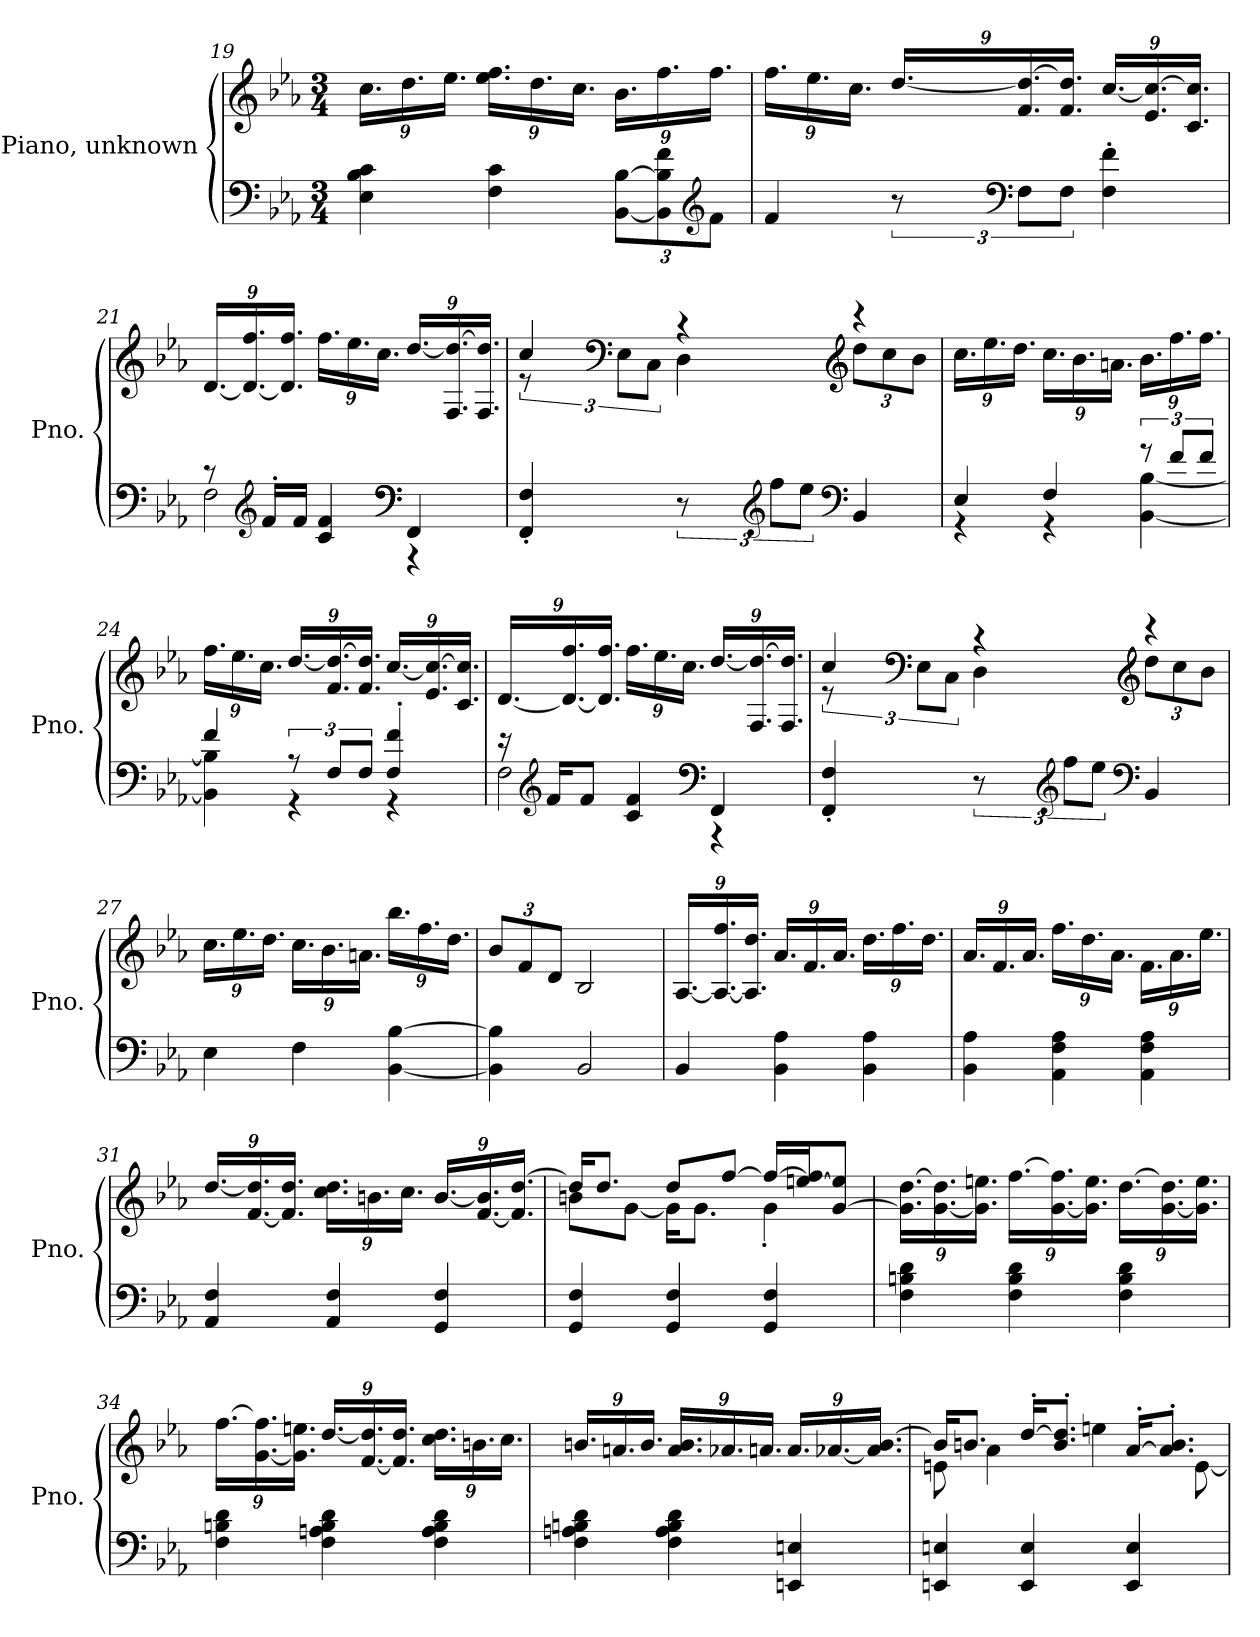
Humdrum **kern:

**kern	**kern
*part1	*part1
*staff2	*staff1
*I"Piano, unknown	*
*I'Pno.	*
!!LO:LB:g=z
*clefF4	*clefG2
*k[b-e-a-]	*k[b-e-a-]
*M3/4	*M3/4
*	*Xbrackettup
=19	=19
4E-\ 4B-\ 4c\	18.cc\LL
.	18.dd\
.	18.ee-\JJ
4F\ 4c\	18.ee-\ 18.ff\LL
.	18.dd\
.	18.cc\JJ
*Xbrackettup	*
[12BB-\ [12B-\L	18.b-\LL
12BB-\] 12B-\] 12f\	18.ff\
*clefG2	*
12f\J	18.ff\JJ
=20	=20
4f/	18.ff\LL
.	18.ee-\
.	18.cc\JJ
*brackettup	*
12r	[18.dd/LL
*clefF4	*
12F\L	18.f/ 18.dd/_
12F\J	18.f/ 18.dd/]JJ
4F\' 4f\'	[18.cc/LL
.	18.e-/ 18.cc/_
.	18.c/ 18.cc/]JJ
!!LO:LB:g=z
=21	=21
*^	*
8r	2F\	[18.d/LL
.	.	18.d/_ 18.ff/
*clefG2	*	*
16f'/LL	.	.
.	.	18.d/] 18.ff/JJ
16f/JJ	.	.
4c/ 4f/	.	18.ff\LL
.	.	18.ee-\
.	.	18.cc\JJ
*clefF4	*	*
4FF/	4r	[18.dd/LL
.	.	18.F/ 18.dd/_
.	.	18.F/ 18.dd/]JJ
*v	*v	*
=22	=22
*	*^
*	*	*brackettup
4FF/' 4F/'	4cc/	12r
*	*clefF4	*
.	.	12E-\L
.	.	12C\J
12r	4r	4D\
*clefG2	*	*
12ff\L	.	.
12ee-\J	.	.
*clefF4	*clefG2	*
*	*	*Xbrackettup
4BB-/	4r	12dd\L
.	.	12cc\
.	.	12b-\J
*	*v	*v
!!LO:PB:g=z
=23	=23
*^	*
4E-/	4r	18.cc\LL
.	.	18.ee-\
.	.	18.dd\JJ
4F/	4r	18.cc\LL
.	.	18.b-\
.	.	18.an\JJ
12r	[4BB-\ [4B-\	18.b-\LL
12f/L	.	18.ff\
12f/J	.	18.ff\JJ
=24	=24	=24
4f/	4BB-\] 4B-\]	18.ff\LL
.	.	18.ee-\
.	.	18.cc\JJ
12r	4r	[18.dd/LL
12F/L	.	18.f/ 18.dd/_
12F/J	.	18.f/ 18.dd/]JJ
4F/' 4f/'	4r	[18.cc/LL
.	.	18.e-/ 18.cc/_
.	.	18.c/ 18.cc/]JJ
!!LO:LB:g=z
=25	=25	=25
16r	2F\	[18.d/LL
*clefG2	*	*
16f/KL	.	.
.	.	18.d/_ 18.ff/
8f/J	.	.
.	.	18.d/] 18.ff/JJ
4c/ 4f/	.	18.ff\LL
.	.	18.ee-\
.	.	18.cc\JJ
*clefF4	*	*
4FF/	4r	[18.dd/LL
.	.	18.F/ 18.dd/_
.	.	18.F/ 18.dd/]JJ
*v	*v	*
=26	=26
*	*^
*	*	*brackettup
4FF/' 4F/'	4cc/	12r
*	*clefF4	*
.	.	12E-\L
.	.	12C\J
12r	4r	4D\
*clefG2	*	*
12ff\L	.	.
12ee-\J	.	.
*clefF4	*clefG2	*
*	*	*Xbrackettup
4BB-/	4r	12dd\L
.	.	12cc\
.	.	12b-\J
*	*v	*v
!!LO:LB:g=z
=27	=27
4E-\	18.cc\LL
.	18.ee-\
.	18.dd\JJ
4F\	18.cc\LL
.	18.b-\
.	18.an\JJ
[4BB-\ [4B-\	18.bb-\LL
.	18.ff\
.	18.dd\JJ
=28	=28
4BB-\] 4B-\]	12b-/L
.	12f/
.	12d/J
2BB-/	2B-/
=29	=29
4BB-/	[18.A-/LL
.	18.A-/_ 18.ff/
.	18.A-/] 18.dd/JJ
4BB-\ 4A-\	18.a-/LL
.	18.f/
.	18.a-/JJ
4BB-\ 4A-\	18.dd\LL
.	18.ff\
.	18.dd\JJ
!!LO:LB:g=z
=30	=30
4BB-\ 4A-\	18.a-/LL
.	18.f/
.	18.a-/JJ
4AA-\ 4F\ 4A-\	18.ff\LL
.	18.dd\
.	18.a-\JJ
4AA-\ 4F\ 4A-\	18.f\LL
.	18.a-\
.	18.ee-\JJ
=31	=31
4AA-/ 4F/	[18.dd/LL
.	[18.f/ 18.dd/]
.	18.f/] 18.dd/JJ
4AA-/ 4F/	18.cc\ 18.dd\LL
.	18.bn\
.	18.cc\JJ
4GG/ 4F/	[18.b/LL
.	[18.f/ 18.b/]
.	18.f/] [18.dd/JJ
=32	=32
*	*^
4GG/ 4F/	16dd/KL]	8bn\L
.	8.dd/J	.
.	.	[8g\J
4GG/ 4F/	8dd/L	16g\KL]
.	.	8.g\J
.	[8ff/J	.
4GG/ 4F/	16ff/LL_	4g'\
.	[16een/ 16ff/]J	.
.	[8g/ 8ee/]J	.
*	*v	*v
!!LO:LB:g=z
=33	=33
4F\ 4Bn\ 4d\	18.g\] [18.dd\LL
.	[18.g\ 18.dd\]
.	18.g\] 18.een\JJ
4F\ 4B\ 4d\	[18.ff\LL
.	[18.g\ 18.ff\]
.	18.g\] 18.ee\JJ
4F\ 4B\ 4d\	[18.dd\LL
.	[18.g\ 18.dd\]
.	18.g\] 18.ee\JJ
=34	=34
4F\ 4Bn\ 4d\	[18.ff\LL
.	[18.g\ 18.ff\]
.	18.g\] 18.een\JJ
4F\ 4An\ 4B\ 4d\	[18.dd/LL
.	[18.f/ 18.dd/]
.	18.f/] 18.dd/JJ
4F\ 4A\ 4B\ 4d\	18.cc\ 18.dd\LL
.	18.bn\
.	18.cc\JJ
!!LO:LB:g=z
=35	=35
4F\ 4An\ 4Bn\ 4d\	18.bn/LL
.	18.an/
.	18.b/JJ
4F\ 4A\ 4B\ 4d\	18.a/ 18.b/LL
.	18.a-X/
.	18.an/JJ
4EEn/ 4En/	18.a/LL
.	[18.a-X/
.	18.a-/] [18.b/JJ
=36	=36
*	*^
4EEn/ 4En/	16b/KL]	8en\
.	8.bn/J	.
.	.	4a-\
4EE/ 4E/	[16dd'/KL	.
.	8.b/' 8.dd/]'J	.
.	.	4een\
4EE/ 4E/	[16a-'/KL	.
.	8.a-/]' 8.b/'J	.
.	.	[8e\
*	*v	*v
=	=
*-	*-
